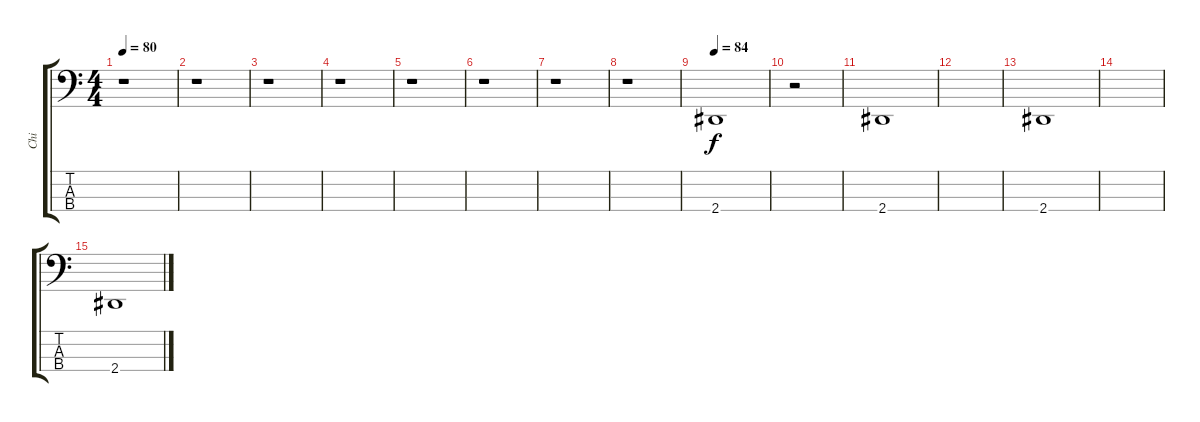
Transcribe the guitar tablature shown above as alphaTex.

\track ("Chi" "Chi") {instrument electricbassfinger}
\staff {score tabs}
\tuning (Gb2 Db2 Ab1 Db1) {hide}
\ts (4 4)
\tempo 80
\clef f4
\ks c
r.1{dy f} |
r.1 |
r.1 |
r.1 |
r.1 |
r.1 |
r.1 |
r.1 |
\tempo 84
2.4.1 |
r.2 |
2.4.1 |
|
2.4.1 |
|
2.4.1
